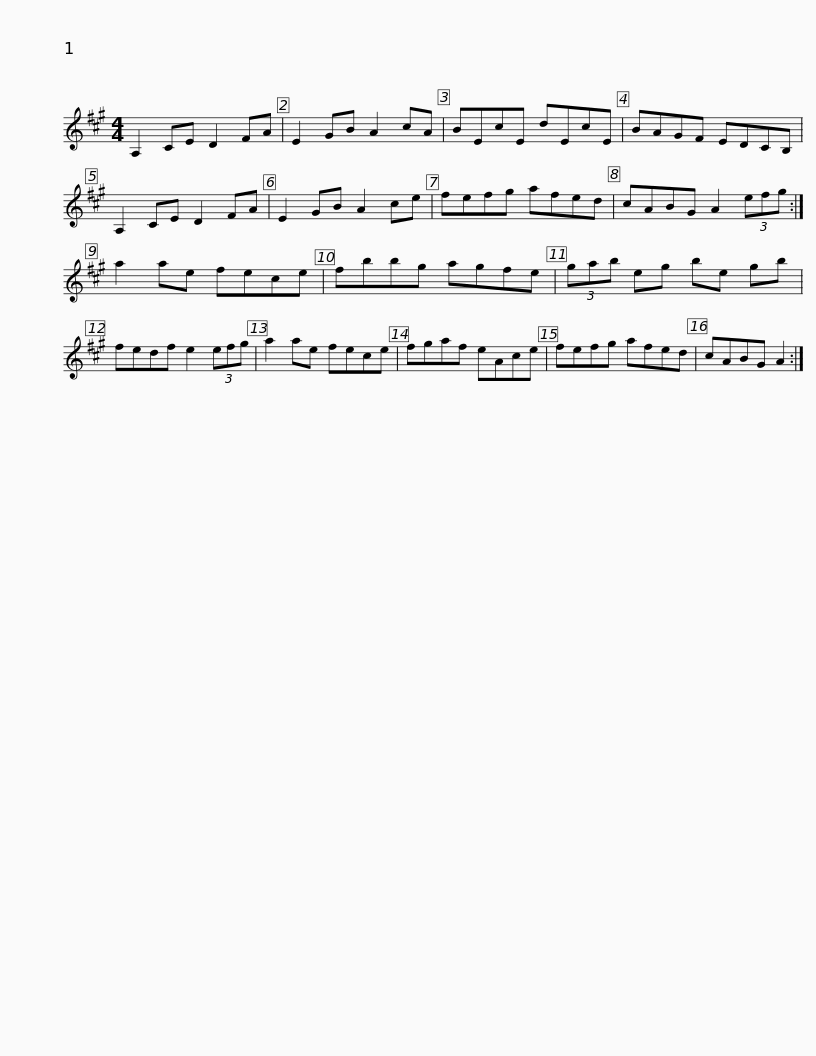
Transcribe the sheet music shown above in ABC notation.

X:1
L:1/8
M:4/4
I:linebreak $
K:A
V:1 treble
V:1
 A,2 CE D2 FA | E2 GB A2 cA | BEcE dEcE | BAGF EDCB, | A,2 CE D2 FA | %5
 E2 GB A2 ce |$ fefg afed | cABG A2 (3efg :| a2 ae fece | fbbg agfe | %10
 (3gab eg be gb |$ fedf e2 (3efg | a2 ae fece | fgaf eAce | fefg afed | %15
 cABG A2 :| %16
